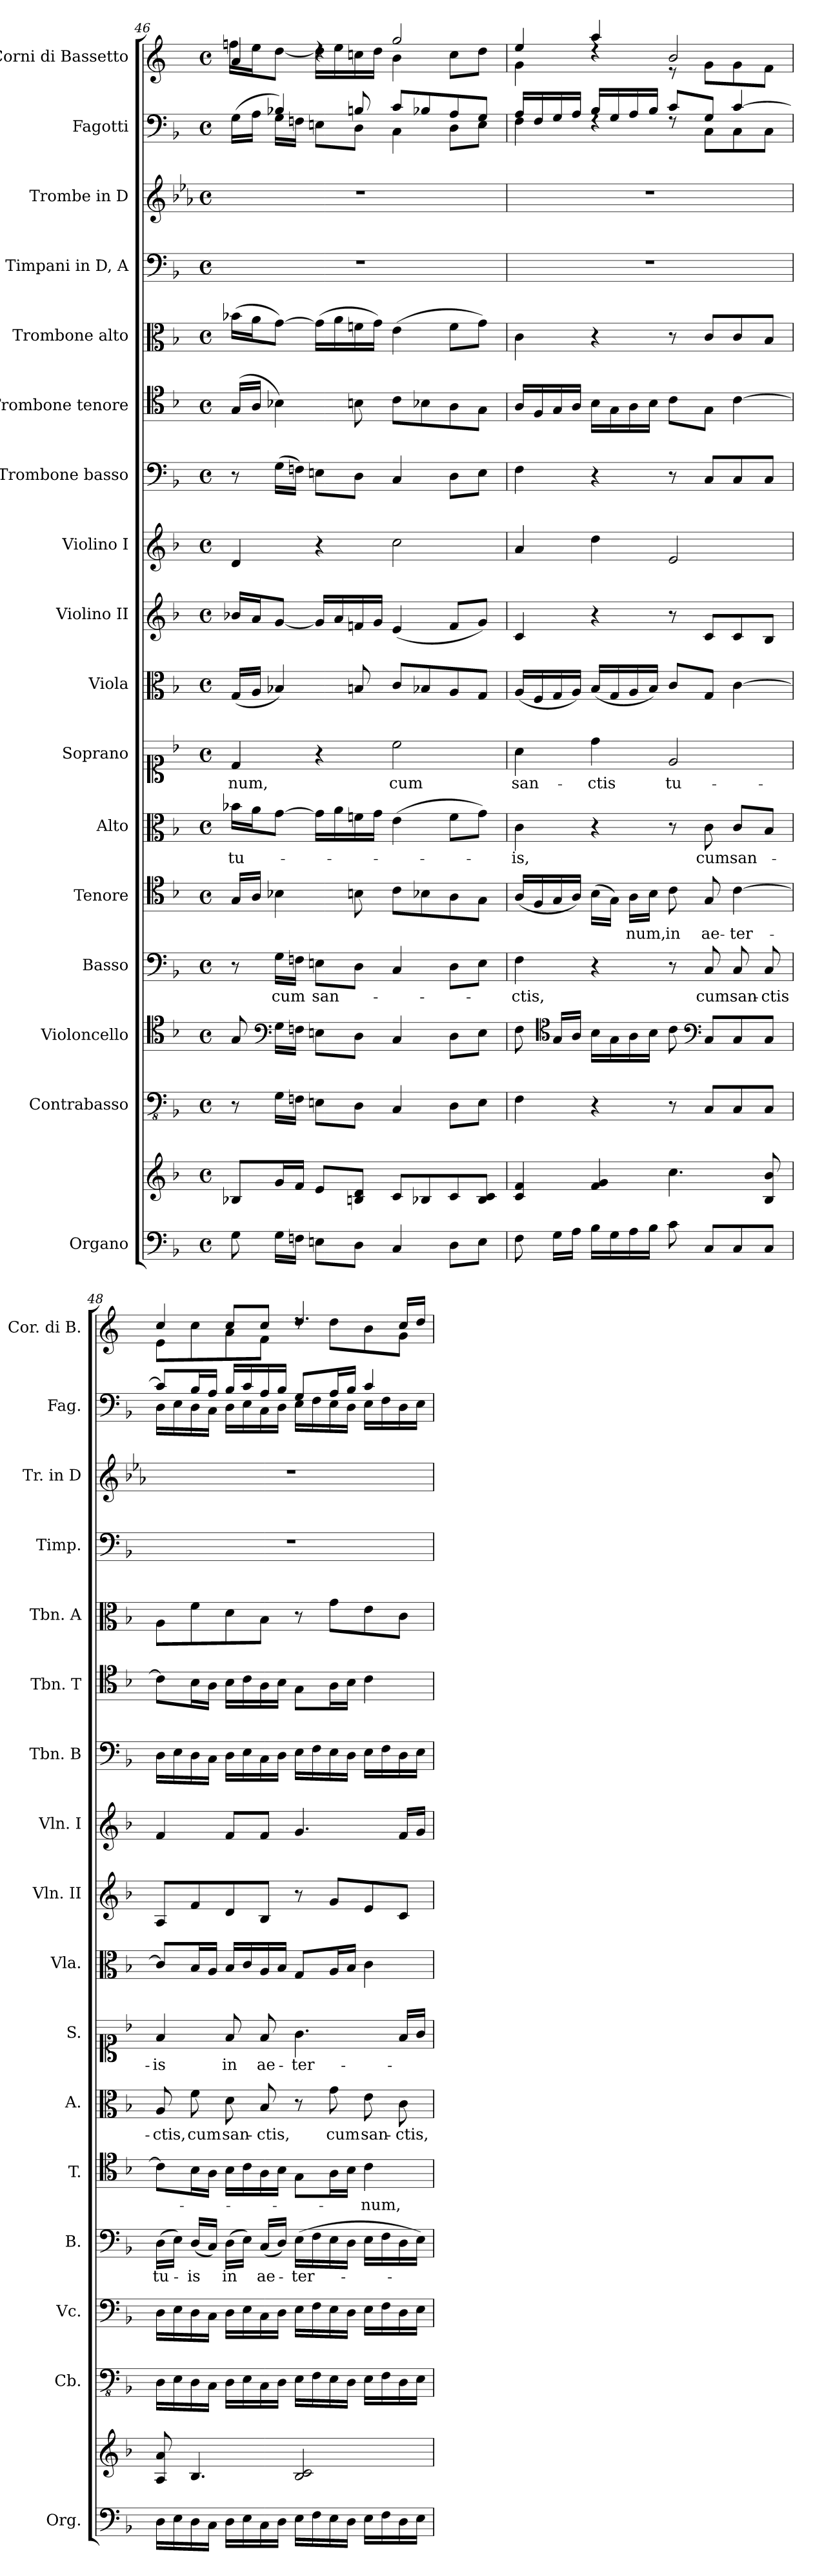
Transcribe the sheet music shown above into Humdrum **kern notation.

**kern	**kern	**kern	**kern	**kern	**text	**kern	**text	**kern	**text	**kern	**text	**kern	**kern	**kern	**kern	**kern	**kern	**kern	**kern	**kern	**kern	**text	**text
*part17	*part17	*part16	*part15	*part14	*part14	*part13	*part13	*part12	*part12	*part11	*part11	*part10	*part9	*part8	*part7	*part6	*part5	*part4	*part3	*part2	*part1	*part1	*part1
*staff18	*staff17	*staff16	*staff15	*staff14	*staff14	*staff13	*staff13	*staff12	*staff12	*staff11	*staff11	*staff10	*staff9	*staff8	*staff7	*staff6	*staff5	*staff4	*staff3	*staff2	*staff1	*staff1	*staff1
*I"Organo	*	*I"Contrabasso	*I"Violoncello	*I"Basso	*	*I"Tenore	*	*I"Alto	*	*I"Soprano	*	*I"Viola	*I"Violino II	*I"Violino I	*I"Trombone basso	*I"Trombone tenore	*I"Trombone alto	*I"Timpani in D, A	*I"Trombe in D	*I"Fagotti	*I"Corni di Bassetto	*	*
*I'Org.	*	*I'Cb.	*I'Vc.	*I'B.	*	*I'T.	*	*I'A.	*	*I'S.	*	*I'Vla.	*I'Vln. II	*I'Vln. I	*I'Tbn. B	*I'Tbn. T	*I'Tbn. A	*I'Timp.	*I'Tr. in D	*I'Fag.	*I'Cor. di B.	*	*
*clefF4	*clefG2	*clefFv4	*clefC4	*clefF4	*	*clefC4	*	*clefC3	*	*clefC1	*	*clefC3	*clefG2	*clefG2	*clefF4	*clefC4	*clefC3	*clefF4	*clefG2	*clefF4	*clefG2	*	*
*	*	*	*	*	*	*	*	*	*	*	*	*	*	*	*	*	*	*	*ITrd-1c-2	*	*ITrd4c7	*	*
*k[b-]	*k[b-]	*k[b-]	*k[b-]	*k[b-]	*	*k[b-]	*	*k[b-]	*	*k[b-]	*	*k[b-]	*k[b-]	*k[b-]	*k[b-]	*k[b-]	*k[b-]	*k[b-]	*k[b-]	*k[b-]	*k[b-]	*	*
*M4/4	*M4/4	*M4/4	*M4/4	*M4/4	*	*M4/4	*	*M4/4	*	*M4/4	*	*M4/4	*M4/4	*M4/4	*M4/4	*M4/4	*M4/4	*M4/4	*M4/4	*M4/4	*M4/4	*	*
*met(c)	*met(c)	*met(c)	*met(c)	*met(c)	*	*met(c)	*	*met(c)	*	*met(c)	*	*met(c)	*met(c)	*met(c)	*met(c)	*met(c)	*met(c)	*met(c)	*met(c)	*met(c)	*met(c)	*	*
=46	=46	=46	=46	=46	=46	=46	=46	=46	=46	=46	=46	=46	=46	=46	=46	=46	=46	=46	=46	=46	=46	=46	=46
!	!	!	!	!	!	!	!	!	!LO:LY:b	!	!LO:LY:b	!	!	!	!	!	!	!	!	!	!	!	!
*	*	*	*	*	*	*	*	*	*	*	*	*	*	*	*	*	*	*	*	*^	*^	*	*
8G\	8B-X/L	8r	8G/	8r	.	16G/LL	.	16b-X\LL	tu-	4d/	-num,	(<16G/LL	16b-X/LL	4d/	8r	(>16G/LL	(>16b-X\LL	1r	1r	(>16G\LL	8ryy	4d/	16b-X\LL	.	.
.	.	.	.	.	.	16A/JJ	.	16a\J	.	.	.	16A/JJ	16a/J	.	.	16A/JJ	16a\J	.	.	16A\JJ	.	.	16a\J	.	.
*	*	*	*clefF4	*	*	*	*	*	*	*	*	*	*	*	*	*	*	*	*	*	*	*	*	*	*
!	!	!	!	!	!LO:LY:b	!	!	!	!	!	!	!	!	!	!	!	!	!	!	!	!	!	!	!	!
16G\LL	16g/L	16GG\LL	16G\LL	16G\LL	cum	4B-X\	.	[8g\J	.	.	.	4B-X/)	[8g/J	.	(>16G\LL	4B-X\)	[8g\J)	.	.	4B-X/)	16G\LL	.	[8g\J	.	.
16Fn\JJ	16f/JJ	16FFn\JJ	16Fn\JJ	16Fn\JJ	.	.	.	.	.	.	.	.	.	.	16Fn\JJ)	.	.	.	.	.	16Fn\JJ	.	.	.	.
!	!	!	!	!	!LO:LY:b	!	!	!	!	!	!	!	!	!	!	!	!	!	!	!	!	!	!	!	!
8En\L	8e/L	8EEn\L	8En\L	8En\L	san-	.	.	16g\LL]	.	4r	.	.	16g/LL]	4r	8En\L	.	(>16g\LL]	.	.	.	8En\L	4rdd	16g\LL]	.	.
.	.	.	.	.	.	.	.	16a\	.	.	.	.	16a/	.	.	.	16a\	.	.	.	.	.	16a\	.	.
8D\J	8Bn/ 8d/J	8DD\J	8D\J	8D\J	.	8Bn\	.	16fn\	.	.	.	8Bn/	16fn/	.	8D\J	8Bn\	16fn\	.	.	8Bn/	8D\J	.	16fn\	.	.
.	.	.	.	.	.	.	.	16g\JJ	.	.	.	.	16g/JJ	.	.	.	16g\JJ)	.	.	.	.	.	16g\JJ	.	.
!	!	!	!	!	!	!	!	!	!	!	!LO:LY:b	!	!	!	!	!	!	!	!	!	!	!	!	!	!
4C/	8c/L	4CC/	4C/	4C/	.	8c\L	.	(>4e\	.	2cc\	cum	8c/L	(<4e/	2cc\	4C/	8c\L	(>4e\	.	.	8c/L	4C\	2cc/	4e\	.	.
.	8B-X/	.	.	.	.	8B-X\	.	.	.	.	.	8B-X/	.	.	.	8B-X\	.	.	.	8B-X/	.	.	.	.	.
8D\L	8c/	8DD\L	8D\L	8D\L	.	8A\	.	8f\L	.	.	.	8A/	8f/L	.	8D\L	8A\	8f\L	.	.	8A/	8D\L	.	8f\L	.	.
8E\J	8B-/ 8c/J	8EE\J	8E\J	8E\J	.	8G\J	.	8g\J)	.	.	.	8G/J	8g/J)	.	8E\J	8G\J	8g\J)	.	.	8G/J	8E\J	.	8g\J	.	.
!!LO:PB:g=z	!!
=47	=47	=47	=47	=47	=47	=47	=47	=47	=47	=47	=47	=47	=47	=47	=47	=47	=47	=47	=47	=47	=47	=47	=47	=47	=47
!	!	!	!	!	!LO:LY:b	!	!	!	!LO:LY:b	!	!LO:LY:b	!	!	!	!	!	!	!	!	!	!	!	!	!LO:LY:b	!LO:LY:b
8F\	4c/ 4f/	4FF\	8F\	4F\	ctis,	(<16A/LL	.	4c\	-is,	4a\	san-	(<16A/LL	4c/	4a/	4F\	16A/LL	4c\	1r	1r	16A/LL	4F\	4a/	4c\	.	.
.	.	.	.	.	.	16F/	.	.	.	.	.	16F/	.	.	.	16F/	.	.	.	16F/	.	.	.	.	.
*	*	*	*clefC4	*	*	*	*	*	*	*	*	*	*	*	*	*	*	*	*	*	*	*	*	*	*
16G\LL	.	.	16G/LL	.	.	16G/	.	.	.	.	.	16G/	.	.	.	16G/	.	.	.	16G/	.	.	.	.	.
16A\JJ	.	.	16A/JJ	.	.	16A/JJ)	.	.	.	.	.	16A/JJ)	.	.	.	16A/JJ	.	.	.	16A/JJ	.	.	.	.	.
!	!	!	!	!	!	!	!	!	!	!	!LO:LY:b	!	!	!	!	!	!	!	!	!	!	!	!	!	!
16B-\LL	4f/ 4g/	4r	16B-\LL	4r	.	(>16B-\LL	.	4r	.	4dd\	-ctis	(<16B-/LL	4r	4dd\	4r	16B-\LL	4r	.	.	16B-/LL	4rF	4dd/	4rdd	.	.
16G\	.	.	16G\	.	.	16G\JJ)	.	.	.	.	.	16G/	.	.	.	16G\	.	.	.	16G/	.	.	.	.	.
!	!	!	!	!	!	!	!LO:LY:b	!	!	!	!	!	!	!	!	!	!	!	!	!	!	!	!	!	!
16A\	.	.	16A\	.	.	16A\LL	num,	.	.	.	.	16A/	.	.	.	16A\	.	.	.	16A/	.	.	.	.	.
16B-\JJ	.	.	16B-\JJ	.	.	16B-\JJ	.	.	.	.	.	16B-/JJ)	.	.	.	16B-\JJ	.	.	.	16B-/JJ	.	.	.	.	.
!	!	!	!	!	!	!	!LO:LY:b	!	!	!	!LO:LY:b	!	!	!	!	!	!	!	!	!	!	!	!	!	!
8c\	4.cc\	8r	8c\	8r	.	8c\	in	8r	.	2e/	tu-	8c/L	8r	2e/	8r	8c\L	8r	.	.	8c/L	8rF	2e/	8r	.	.
*	*	*	*clefF4	*	*	*	*	*	*	*	*	*	*	*	*	*	*	*	*	*	*	*	*	*	*
!	!	!	!	!	!LO:LY:b	!	!LO:LY:b	!	!LO:LY:b	!	!	!	!	!	!	!	!	!	!	!	!	!	!	!	!
8C/L	.	8CC/L	8C/L	8C/	cum	8G/	ae-	8c\	cum	.	.	8G/J	8c/L	.	8C/L	8G\J	8c/L	.	.	8G/J	8C\L	.	8c\L	.	.
!	!	!	!	!	!LO:LY:b	!	!LO:LY:b	!	!LO:LY:b	!	!	!	!	!	!	!	!	!	!	!	!	!	!	!	!
8C/	.	8CC/	8C/	8C/	san-	[4c\	-ter-	8c/L	san-	.	.	[4c\	8c/	.	8C/	[4c\	8c/	.	.	[4c/	8C\	.	8c\	.	.
!	!	!	!	!	!LO:LY:b	!	!	!	!	!	!	!	!	!	!	!	!	!	!	!	!	!	!	!	!
8C/J	8B-/ 8b-/	8CC/J	8C/J	8C/	-ctis	.	.	8B-/J	.	.	.	.	8B-/J	.	8C/J	.	8B-/J	.	.	.	8C\J	.	8B-\J	.	.
=48	=48	=48	=48	=48	=48	=48	=48	=48	=48	=48	=48	=48	=48	=48	=48	=48	=48	=48	=48	=48	=48	=48	=48	=48	=48
!	!	!	!	!	!LO:LY:b	!	!	!	!LO:LY:b	!	!LO:LY:b	!	!	!	!	!	!	!	!	!	!	!	!	!	!
16D\LL	8A/ 8a/	16DD\LL	16D\LL	(>16D\LL	tu-	8c\L]	.	8A/	-ctis,	4f/	-is	8c/L]	8A/L	4f/	16D\LL	8c\L]	8A\L	1r	1r	8c/L]	16D\LL	4f/	8A\L	.	.
16E\	.	16EE\	16E\	16E\JJ)	.	.	.	.	.	.	.	.	.	.	16E\	.	.	.	.	.	16E\	.	.	.	.
!	!	!	!	!	!LO:LY:b	!	!	!	!LO:LY:b	!	!	!	!	!	!	!	!	!	!	!	!	!	!	!	!
16D\	4.B-/	16DD\	16D\	(<16D/LL	-is	16B-\L	.	8f\	cum	.	.	16B-/L	8f/	.	16D\	16B-\L	8f\	.	.	16B-/L	16D\	.	8f\	.	.
16C\JJ	.	16CC\JJ	16C\JJ	16C/JJ)	.	16A\JJ	.	.	.	.	.	16A/JJ	.	.	16C\JJ	16A\JJ	.	.	.	16A/JJ	16C\JJ	.	.	.	.
!	!	!	!	!	!LO:LY:b	!	!	!	!LO:LY:b	!	!LO:LY:b	!	!	!	!	!	!	!	!	!	!	!	!	!	!
16D\LL	.	16DD\LL	16D\LL	(>16D\LL	in	16B-\LL	.	8d\	san-	8f/	in	16B-/LL	8d/	8f/L	16D\LL	16B-\LL	8d\	.	.	16B-/LL	16D\LL	8f/L	8d\	.	.
16E\	.	16EE\	16E\	16E\JJ)	.	16c\	.	.	.	.	.	16c/	.	.	16E\	16c\	.	.	.	16c/	16E\	.	.	.	.
!	!	!	!	!	!LO:LY:b	!	!	!	!LO:LY:b	!	!LO:LY:b	!	!	!	!	!	!	!	!	!	!	!	!	!	!
16C\	.	16CC\	16C\	(<16C/LL	ae-	16A\	.	8B-/	-ctis,	8f/	ae-	16A/	8B-/J	8f/J	16C\	16A\	8B-\J	.	.	16A/	16C\	8f/J	8B-\J	.	.
16D\JJ	.	16DD\JJ	16D\JJ	16D/JJ)	.	16B-\JJ	.	.	.	.	.	16B-/JJ	.	.	16D\JJ	16B-\JJ	.	.	.	16B-/JJ	16D\JJ	.	.	.	.
!	!	!	!	!	!LO:LY:b	!	!	!	!	!	!LO:LY:b	!	!	!	!	!	!	!	!	!	!	!	!	!	!
16E\LL	2B-/ 2c/	16EE\LL	16E\LL	(>16E\LL	-ter-	8G\L	.	8r	.	4.g\	-ter-	8G/L	8r	4.g/	16E\LL	8G\L	8r	.	.	8G/L	16E\LL	4.g/	8rdd	.	.
16F\	.	16FF\	16F\	16F\	.	.	.	.	.	.	.	.	.	.	16F\	.	.	.	.	.	16F\	.	.	.	.
!	!	!	!	!	!	!	!	!	!LO:LY:b	!	!	!	!	!	!	!	!	!	!	!	!	!	!	!	!
16E\	.	16EE\	16E\	16E\	.	16A\L	.	8g\	cum	.	.	16A/L	8g/L	.	16E\	16A\L	8g\L	.	.	16A/L	16E\	.	8g\L	.	.
16D\JJ	.	16DD\JJ	16D\JJ	16D\JJ	.	16B-\JJ	.	.	.	.	.	16B-/JJ	.	.	16D\JJ	16B-\JJ	.	.	.	16B-/JJ	16D\JJ	.	.	.	.
!	!	!	!	!	!	!	!LO:LY:b	!	!LO:LY:b	!	!	!	!	!	!	!	!	!	!	!	!	!	!	!	!
16E\LL	.	16EE\LL	16E\LL	16E\LL	.	4c\	-num,	8e\	san-	.	.	4c\	8e/	.	16E\LL	4c\	8e\	.	.	4c/	16E\LL	.	8e\	.	.
16F\	.	16FF\	16F\	16F\	.	.	.	.	.	.	.	.	.	.	16F\	.	.	.	.	.	16F\	.	.	.	.
!	!	!	!	!	!	!	!	!	!LO:LY:b	!	!	!	!	!	!	!	!	!	!	!	!	!	!	!	!
16D\	.	16DD\	16D\	16D\	.	.	.	8c\	-ctis,	16f/LL	.	.	8c/J	16f/LL	16D\	.	8c\J	.	.	.	16D\	16f/LL	8c\J	.	.
16E\JJ	.	16EE\JJ	16E\JJ	16E\JJ)	.	.	.	.	.	16g/JJ	.	.	.	16g/JJ	16E\JJ	.	.	.	.	.	16E\JJ	16g/JJ	.	.	.
*	*	*	*	*	*	*	*	*	*	*	*	*	*	*	*	*	*	*	*	*v	*v	*	*	*	*
*	*	*	*	*	*	*	*	*	*	*	*	*	*	*	*	*	*	*	*	*	*v	*v	*	*
=	=	=	=	=	=	=	=	=	=	=	=	=	=	=	=	=	=	=	=	=	=	=	=
*-	*-	*-	*-	*-	*-	*-	*-	*-	*-	*-	*-	*-	*-	*-	*-	*-	*-	*-	*-	*-	*-	*-	*-
